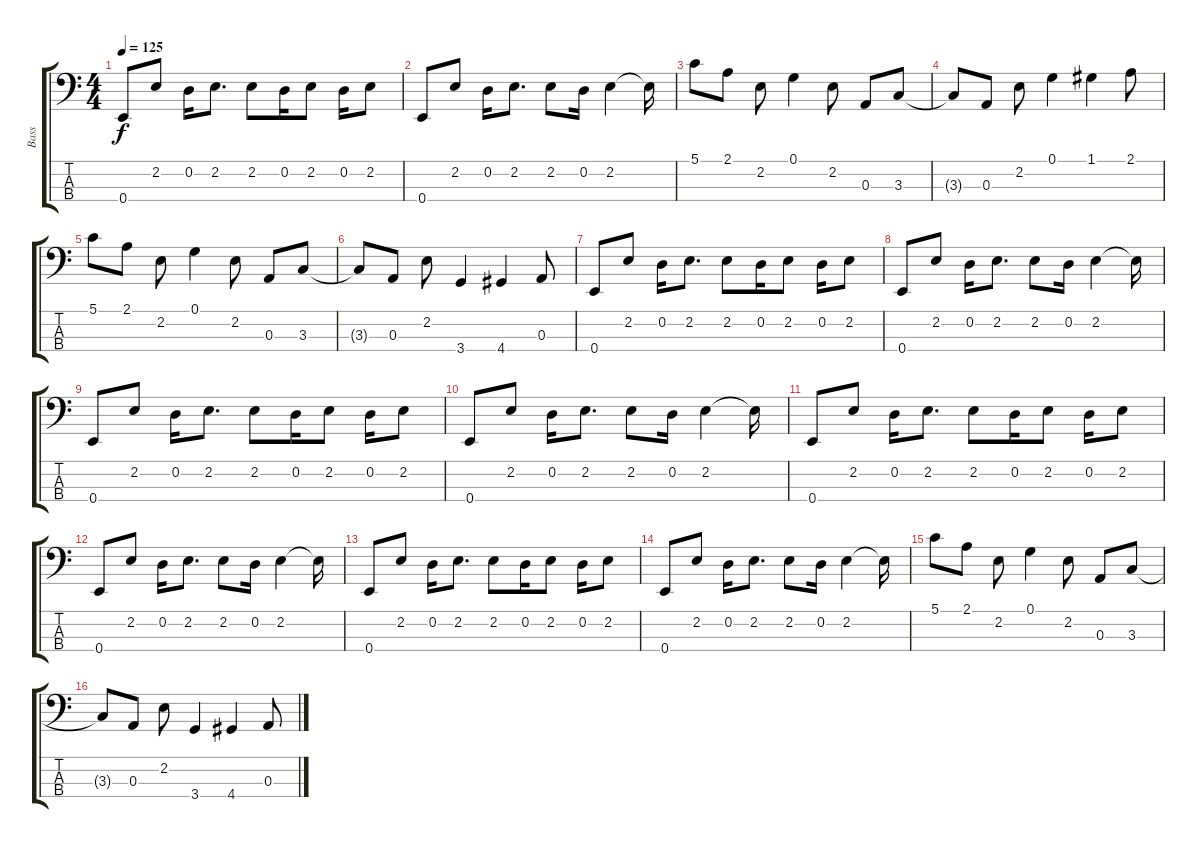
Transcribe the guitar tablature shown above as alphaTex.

\track ("Bass" "Bass") {instrument electricbassfinger}
\staff {score tabs}
\tuning (G2 D2 A1 E1) {hide}
\ts (4 4)
\tempo 125
\clef f4
\ks c
0.4.8{dy f} 2.2.8 0.2.16 2.2.8{d} 2.2.8 0.2.16 2.2.8 0.2.16 2.2.8 |
0.4.8 2.2.8 0.2.16 2.2.8{d} 2.2.8 0.2.16 2.2.4 2.2{t}.16 |
5.1.8 2.1.8 2.2.8 0.1.4 2.2.8 0.3.8 3.3.8 |
3.3{t}.8 0.3.8 2.2.8 0.1.4 1.1.4 2.1.8 |
5.1.8 2.1.8 2.2.8 0.1.4 2.2.8 0.3.8 3.3.8 |
3.3{t}.8 0.3.8 2.2.8 3.4.4 4.4.4 0.3.8 |
0.4.8 2.2.8 0.2.16 2.2.8{d} 2.2.8 0.2.16 2.2.8 0.2.16 2.2.8 |
0.4.8 2.2.8 0.2.16 2.2.8{d} 2.2.8 0.2.16 2.2.4 2.2{t}.16 |
0.4.8 2.2.8 0.2.16 2.2.8{d} 2.2.8 0.2.16 2.2.8 0.2.16 2.2.8 |
0.4.8 2.2.8 0.2.16 2.2.8{d} 2.2.8 0.2.16 2.2.4 2.2{t}.16 |
0.4.8 2.2.8 0.2.16 2.2.8{d} 2.2.8 0.2.16 2.2.8 0.2.16 2.2.8 |
0.4.8 2.2.8 0.2.16 2.2.8{d} 2.2.8 0.2.16 2.2.4 2.2{t}.16 |
0.4.8 2.2.8 0.2.16 2.2.8{d} 2.2.8 0.2.16 2.2.8 0.2.16 2.2.8 |
0.4.8 2.2.8 0.2.16 2.2.8{d} 2.2.8 0.2.16 2.2.4 2.2{t}.16 |
5.1.8 2.1.8 2.2.8 0.1.4 2.2.8 0.3.8 3.3.8 |
3.3{t}.8 0.3.8 2.2.8 3.4.4 4.4.4 0.3.8
